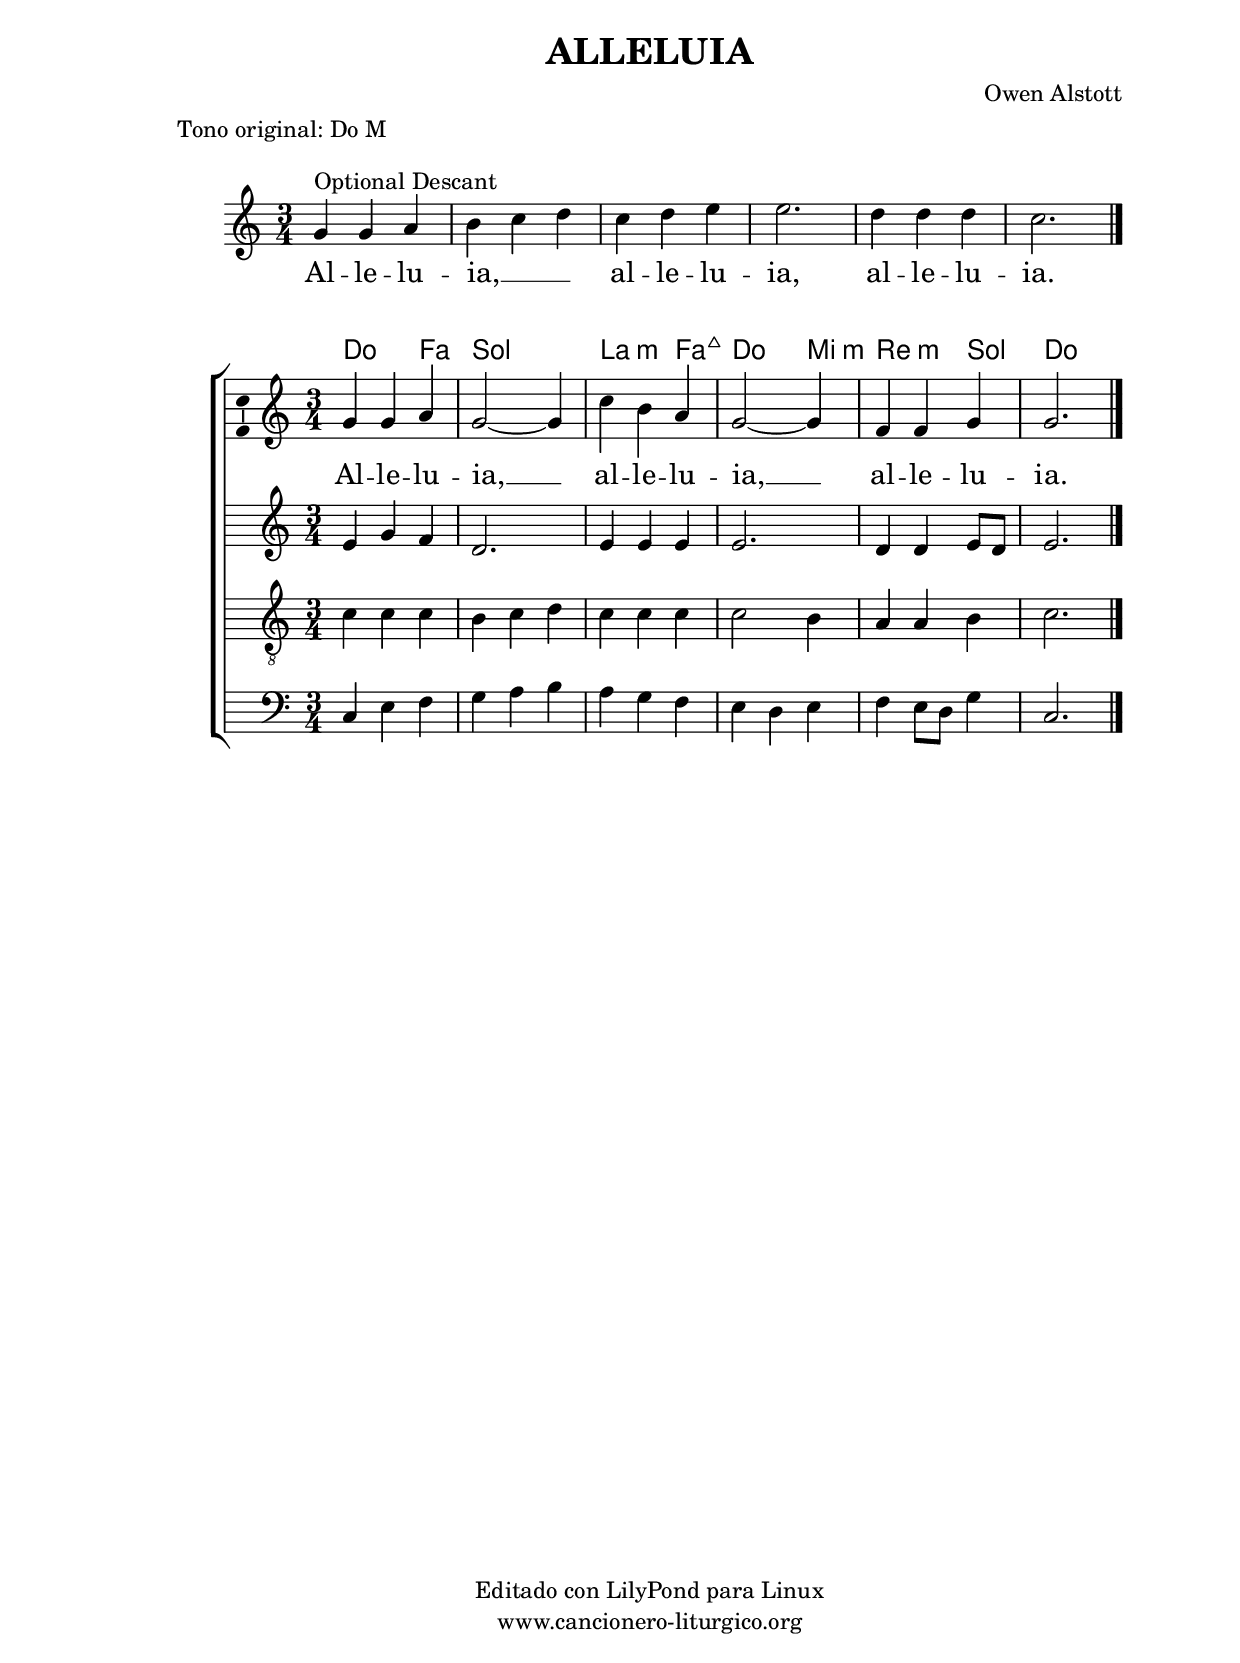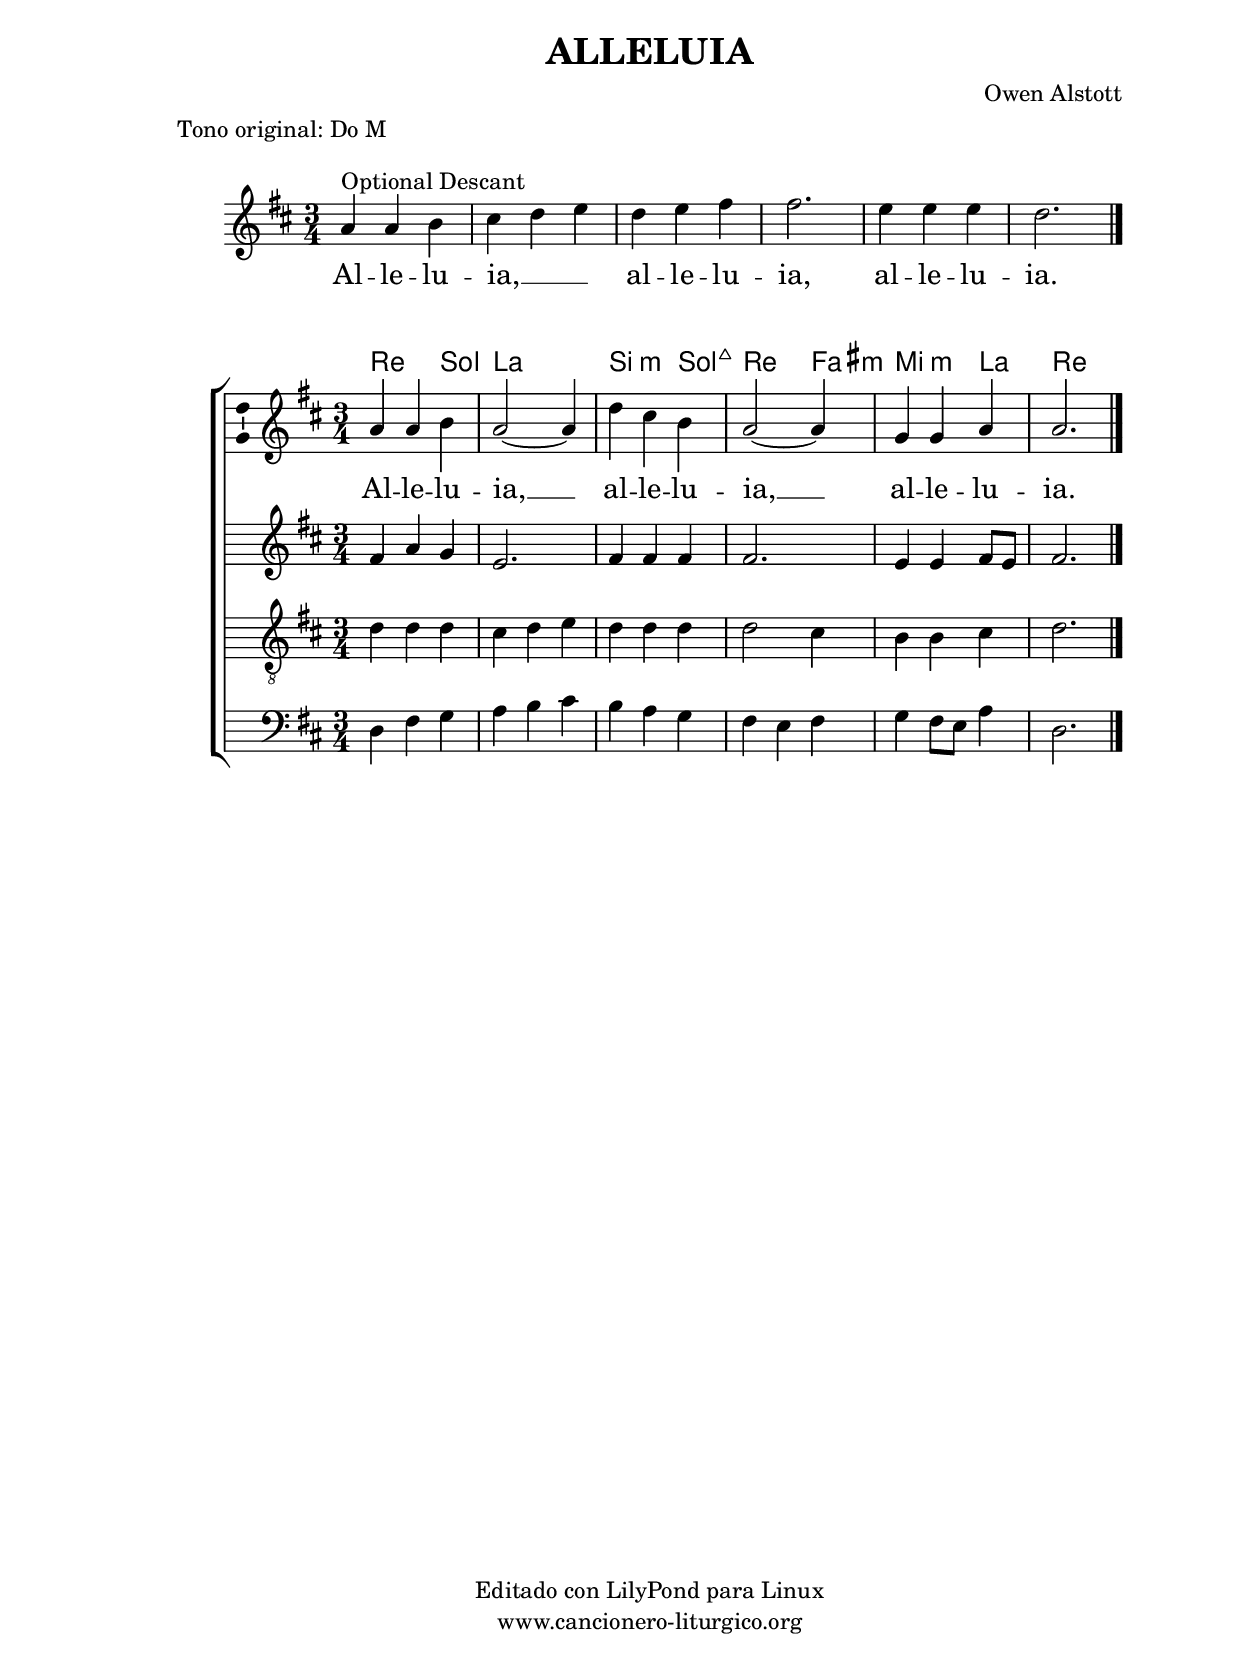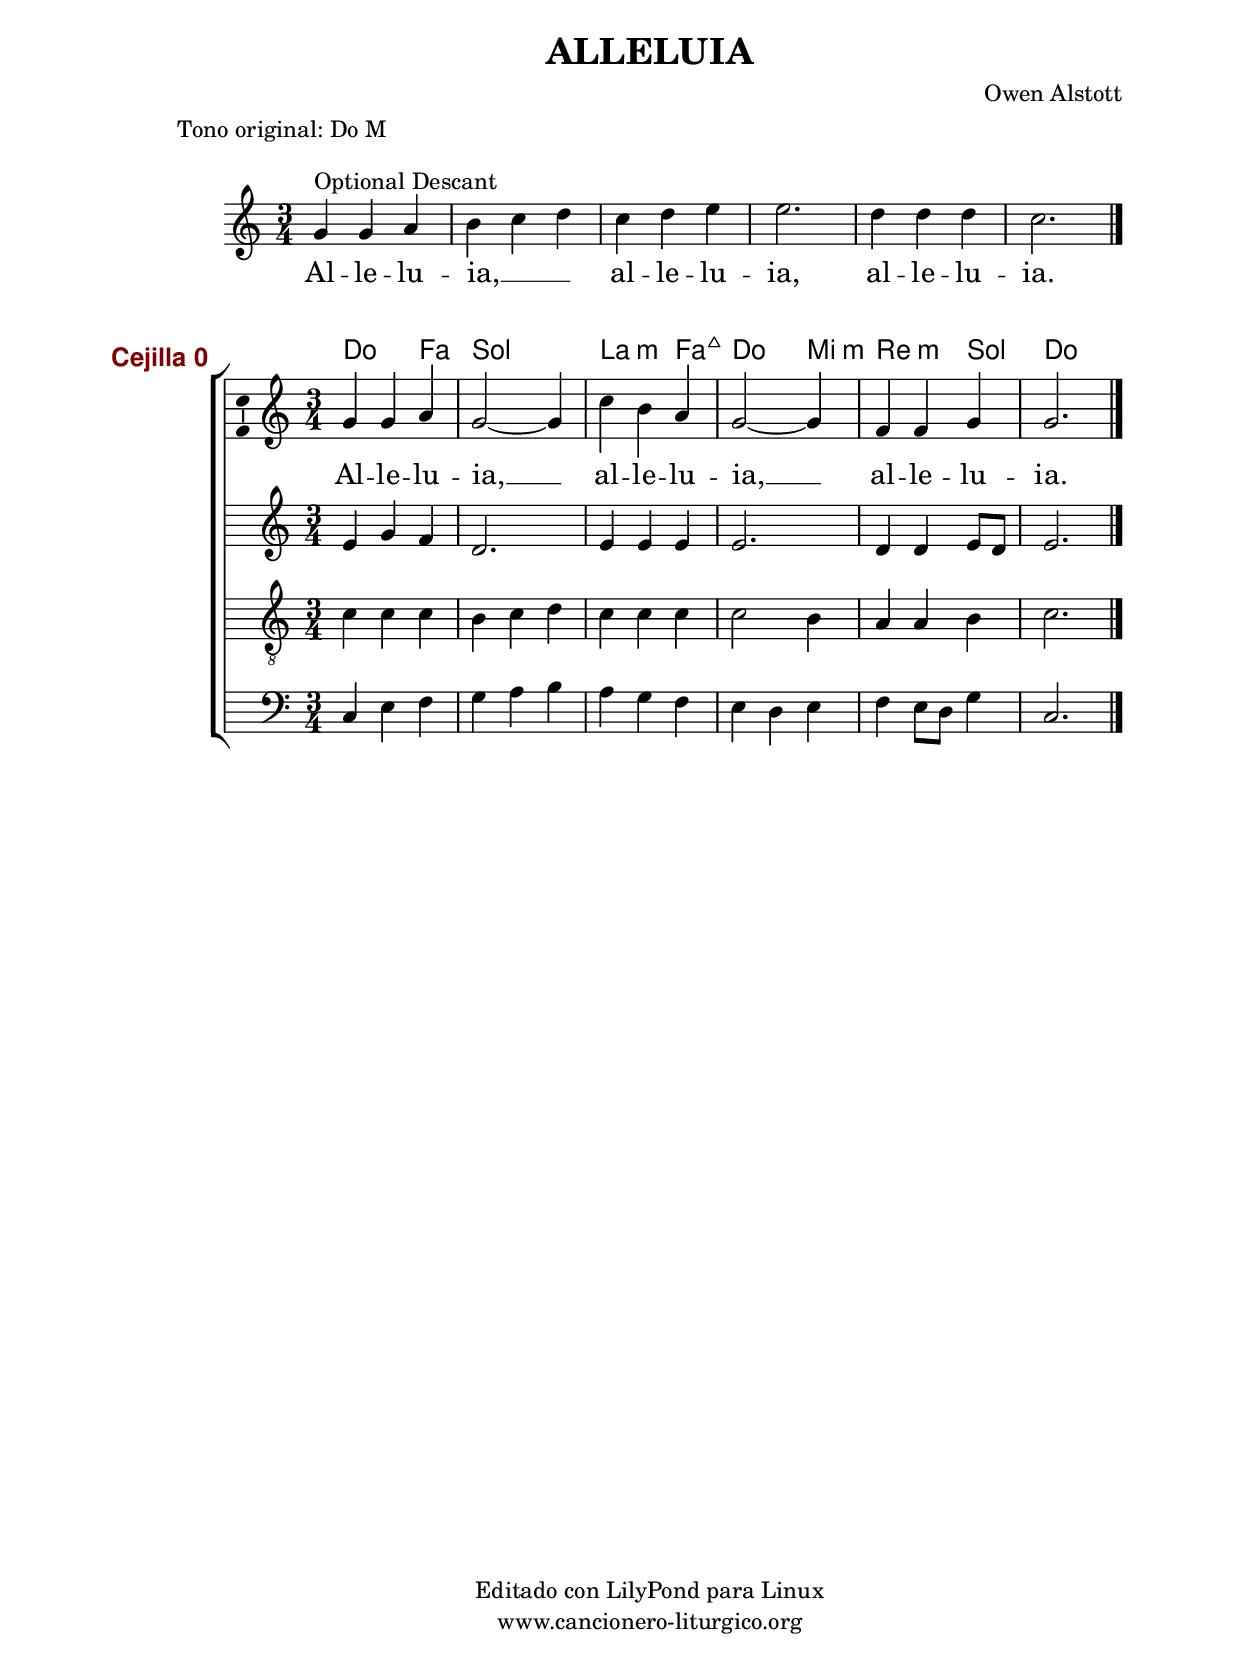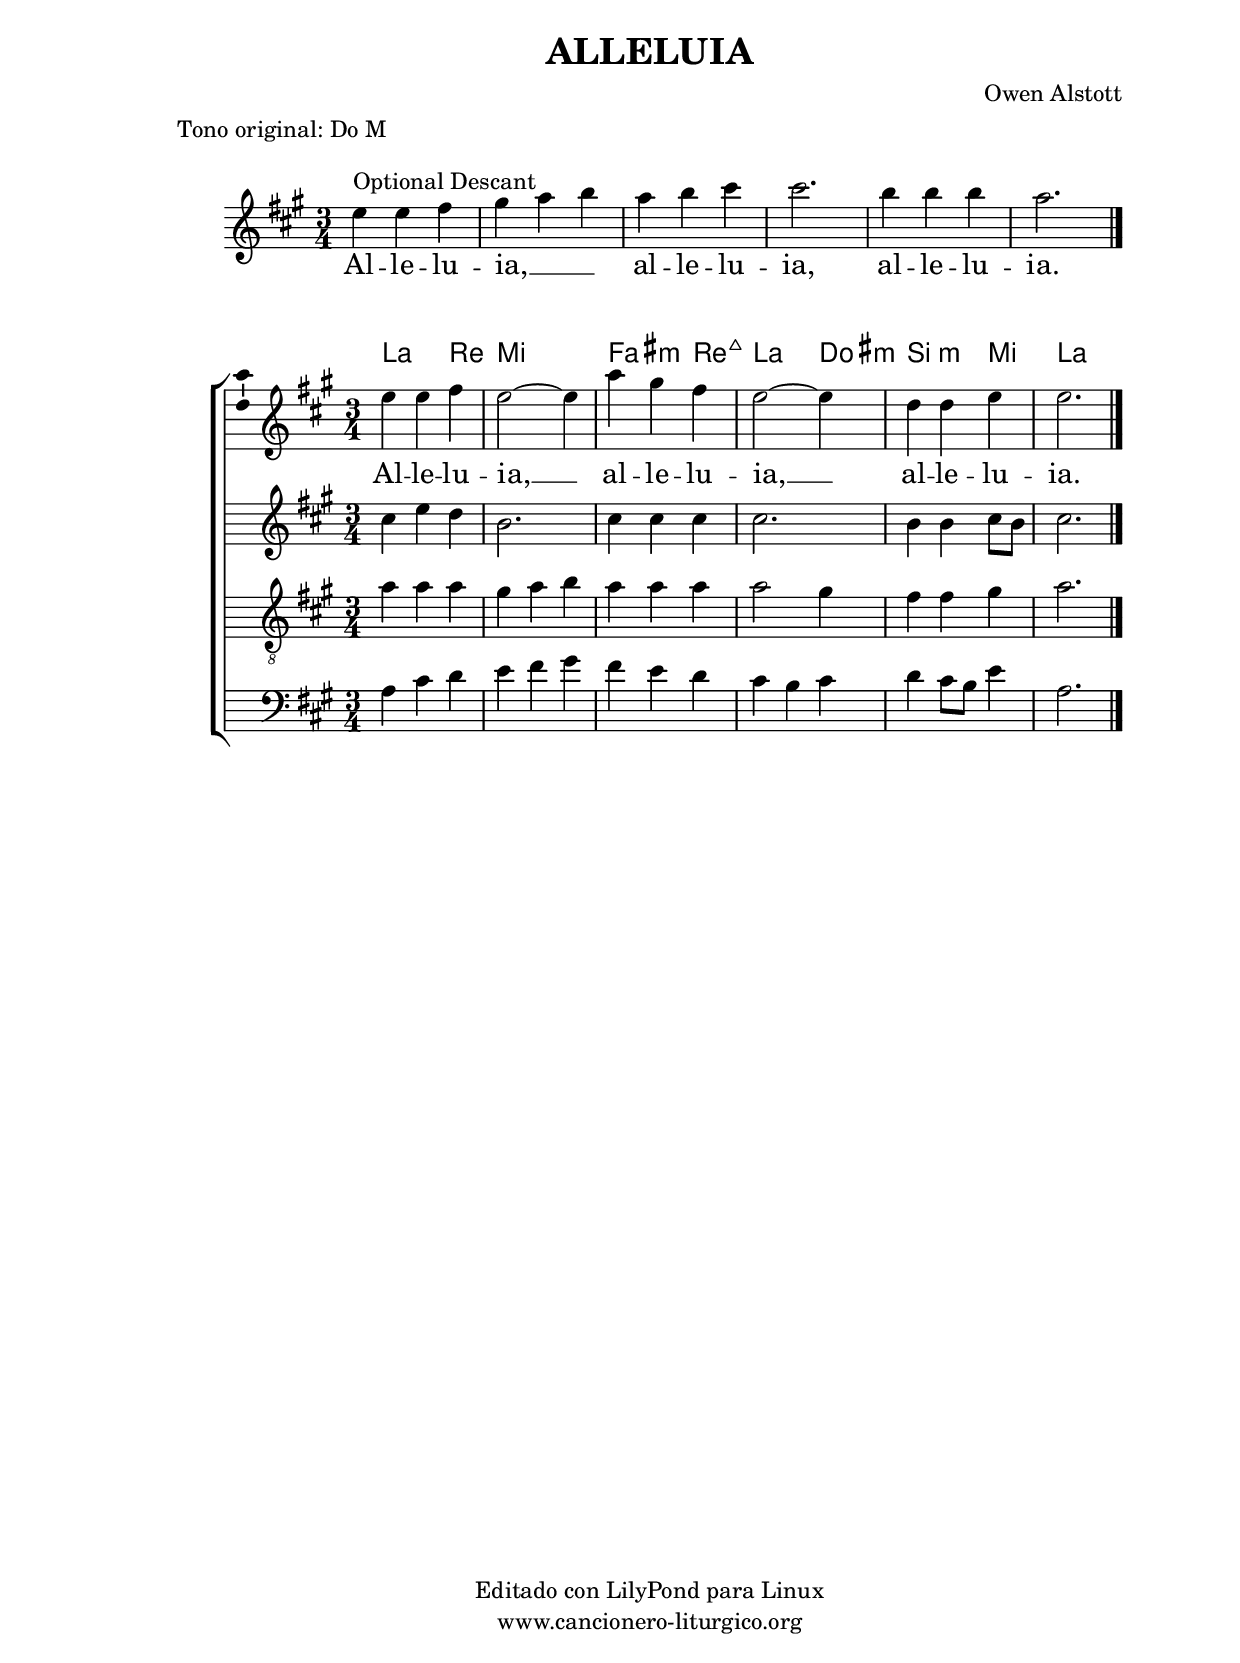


%versión de lilypond para la que se ha escrito esta partitura:
\version "2.16.0"

	%Tamaño papel
	#(set-default-paper-size "a4")
	%Tamaño partitura
	#(set-global-staff-size 20)
	%No responde al pulsar sobre una nota
	#(ly:set-option 'point-and-click #f)

%parámetros del encabezamiento:
\header {
	title = "ALLELUIA"
	subtitle = ""
	composer = "Owen Alstott"
	poet = ""
	meter = "Tono original: Do M"
	arranger = ""
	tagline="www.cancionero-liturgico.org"
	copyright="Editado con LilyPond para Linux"
	tiempo = ""
	usos = "Aleluya"
	letra = ""
	}

%parámetros asociados al papel:
\paper  {
	oddHeaderMarkup = \markup {\fill-line { \on-the-fly #not-first-page \fromproperty #'header:title \on-the-fly #not-first-page \fromproperty #'header:composer }}
	evenHeaderMarkup = \markup {\fill-line { \fromproperty #'header:composer \fromproperty #'header:title }}
	#(set-paper-size "a4")
	print-page-number = ##f
	first-page-number = 1
	print-first-page-number = ##f
%	head-separation = 3.0 \cm
	top-margin = 2.0 \cm
	bottom-margin = 0.5\cm
%%%	bottom-margin = -3.5\cm
	left-margin = 3.0 \cm
	line-width = 16.0 \cm 
	indent = 8\mm
	interscoreline = 2.\mm
	between-system-space = 15\mm
%	para que las partituras no llenen la hoja:
	ragged-bottom = ##t
%	idem para la última hoja:
	ragged-last-bottom = ##f
%	para que las partituras llenen el ancho del papel:
	ragged-last = ##f
	after-title-space = 2.5 \cm
%page-count=1
%system-count=8

	%Flexible Vertical Spacing
%	markup-markup-spacing =
%	#'((basic-distance . 15) (minimum-distance . 15) (padding . 3))
	markup-system-spacing =
	#'((basic-distance . 15) (minimum-distance . 15) (padding . 3))
	system-system-spacing =
	#'((basic-distance . 15) (minimum-distance . 15) (padding . 3))
	score-system-spacing =
	#'((basic-distance . 15) (minimum-distance . 15) (padding . 5))
%	top-system-spacing = % header
%	#'((basic-distance . 8) (minimum-distance . 0) (padding . 0))
%	top-markup-spacing =
%	#'((basic-distance . 20) (minimum-distance . 20) (padding . 0))
	last-bottom-spacing = % footer
	#'((basic-distance . 5) (minimum-distance . 5) (padding . 0))
%	score-markup-spacing =
%	#'((basic-distance . 16) (minimum-distance . 13) (padding . 0))

	}


%parámetros que afectan a toda la partitura:
global =  {
	%clave de sol (G):
	\clef G
	%armadura:
%	\transpose c d
	\key c \major
	\tempo 4=100
	\set Score.tempoHideNote = ##t
	}


melodiaintro = 

%	\transpose c d
{
	\relative c''{
	\time 3/4

g4^"Optional Descant" g a
b4 c d
c4 d e
e2.
d4 d d
c2.

\bar "|."
}
}

acordes = {
	\italianChords
	\chordmode {
%	\transpose c d
{

c2 f4
g2.
a2:m f4:7maj
c2 e4:m
d2:m g4
c2.

	}
	}
}

melodia = 

%	\transpose c d
{
	\relative c''{
	\time 3/4

g4 g a
g2~g4
c4 b a
g2~g4
f4 f g
g2.

\bar "|."
	}
	}

melodiab = 

%	\transpose c d
{
	\relative c'{
	\time 3/4

e4 g f
d2.
e4 e e
e2.
d4 d e8 d
e2.

\bar "|."
	}
	}

melodiados =

%	\transpose c d
{
	\relative c'{
	\time 3/4

c4 c c
b4 c d
c4 c c
c2 b4
a4 a b
c2.

\bar "|."
	}
	}

melodiatres =

%	\transpose c d
{
	\relative c{
	\time 3/4

c4 e f
g4 a b
a4 g f
e4 d e
f4 e8 d g4
c,2.

\bar "|."
	}
	}


texto = \lyricmode {
Al -- le -- lu -- ia, __
al -- le -- lu -- ia, __
al -- le -- lu -- ia.
	}

textointro = \lyricmode {
Al -- le -- lu -- ia, __ _ _
al -- le -- lu -- ia,
al -- le -- lu -- ia.
	}


acordesStaff = \context ChordNames = acordesStaff <<
	\set chordChanges = ##t
	\acordes
	>>


%%%%%%%%%%%%%%%%%%%%%%%%%%%%%%%%%%% CEJILLA %%%%%%%%%%%%%%%%%%%%%%%%%%%%%%%%%%%
acordescejilla = {
%%%	\override ChordNames.ChordName #'font-size = #-1
%%%	\override ChordNames.ChordName #'font-series = #'bold
	\transpose c c {
		\acordes
		}
	}

acordescejillaStaff = \context ChordNames = acordescejillaStaff <<
	\set Staff.instrumentName = \markup \with-color #darkred \larger \bold \sans "Cejilla 0"
	\set chordChanges = ##t
	\acordescejilla
	>>
%%%%%%%%%%%%%%%%%%%%%%%%%%%%%%%%%%% CEJILLA %%%%%%%%%%%%%%%%%%%%%%%%%%%%%%%%%%%


vozintroStaff = \context Voice = vozintroStaff
<<
	\override Staff.StaffSymbol #'staff-space = #(magstep -0.35)
	\set Staff.midiInstrument = #"english horn"
	\set Staff.midiMinimumVolume = #0.7
	\set Staff.midiMaximumVolume = #0.9
	\global
	\melodiaintro
	>>

vozStaff = \context Voice = vozStaff
\with {\consists "Ambitus_engraver"}
<<
%	\set Staff.instrumentName = ""
%	\set Staff.shortInstrumentName = ""
%	\set Staff.midiInstrument = #"clarinet"
%	\set Staff.midiInstrument = #"cello"
%	\set Staff.midiInstrument = #"flute"
	\set Staff.midiInstrument = #"electric guitar (jazz)"
%	\set Staff.midiInstrument = #"english horn"
%	\set Staff.midiInstrument = #"violin"
%	\set Staff.midiInstrument = #"glockenspiel"
	\set Staff.midiMinimumVolume = #0.7
	\set Staff.midiMaximumVolume = #0.9
	\global
	\melodia
	>>

vozbStaff = \context Voice = vozbStaff
<<
%	\set Staff.instrumentName = ""
%	\set Staff.shortInstrumentName = ""
	\override Staff.StaffSymbol #'staff-space = #(magstep -0.35)
%	\set Staff.midiInstrument = #"clarinet"
%	\set Staff.midiInstrument = #"cello"
%	\set Staff.midiInstrument = #"flute"
	\set Staff.midiInstrument = #"electric guitar (jazz)"
%	\set Staff.midiInstrument = #"english horn"
%	\set Staff.midiInstrument = #"violin"
%	\set Staff.midiInstrument = #"glockenspiel"
	\set Staff.midiMinimumVolume = #0.7
	\set Staff.midiMaximumVolume = #0.9
	\global
%%%	%clave de fa (F):
%%%	\clef F 
%%%	\clef "G_8"
	\melodiab
	>>

vozdosStaff = \context Voice = vozdosStaff
<<
	\set Staff.instrumentName = ""
	\set Staff.shortInstrumentName = ""
	\override Staff.StaffSymbol #'staff-space = #(magstep -0.35)
	\set Staff.midiInstrument = #"flute"
	\set Staff.midiMinimumVolume = #0.7
	\set Staff.midiMaximumVolume = #0.9
	\global
	\clef "G_8"
	\melodiados
	>>

voztresStaff = \context Voice = voztresStaff
<<
	\set Staff.instrumentName = ""
	\set Staff.shortInstrumentName = ""
	\override Staff.StaffSymbol #'staff-space = #(magstep -0.35)
	\set Staff.midiInstrument = #"flute"
	\set Staff.midiMinimumVolume = #0.7
	\set Staff.midiMaximumVolume = #0.9
	\global
	%clave de fa (F):
	\clef F 
	\melodiatres
	>>


textoStaff = \context Lyrics = textoStaff <<
	\lyricsto vozStaff \texto
	>>

textointroStaff = \context Lyrics = textointroStaff <<
	\lyricsto vozintroStaff \textointro
	>>


\book {
	\score {
		\context ChoirStaff {
%			\override StaffGroup.SystemStartBracket #'collapse-height = #1
%			\override Score.SystemStartBar #'collapse-height = #1
			<<
			\vozintroStaff
			\textointroStaff
			>>
			}
		\layout {
	    		\context {
				\Lyrics
				\override LyricText #'font-size = #2
				}
	   		 \context {
				\Score
				\override StaffSymbol #'staff-space = #(magstep +3)
				}
			}
		}
	\score {
		\context ChoirStaff {
%			\override StaffGroup.SystemStartBracket #'collapse-height = #1
%			\override Score.SystemStartBar #'collapse-height = #1
			<<
			\acordesStaff
			\vozStaff
			\textoStaff
			\vozbStaff
			\vozdosStaff
			\voztresStaff
			>>
			}
		\layout {
	    		\context {
				\Lyrics
				\override LyricText #'font-size = #2
				}
	   		 \context {
				\Score
				\override StaffSymbol #'staff-space = #(magstep +3)
				}
			}
		}
	\score {
		\unfoldRepeats
		\context ChoirStaff {
			<<
			\vozintroStaff
			>>
			<<
			\acordesStaff
			\vozStaff
			\vozbStaff
			\vozdosStaff
			\voztresStaff
			>>
			}
		\midi {
	  		\context {
	  			\Score
				tempoWholesPerMinute = #(ly:make-moment 70 4)
				}
			}
		}
	}


%Partitura para guitarra
#(define output-suffix "G")
\book {
	\score {
		\context ChoirStaff {
%			\override StaffGroup.SystemStartBracket #'collapse-height = #1
%			\override Score.SystemStartBar #'collapse-height = #1
			<<
			\vozintroStaff
			\textointroStaff
			>>
			}
		\layout {
	    		\context {
				\Lyrics
				\override LyricText #'font-size = #2
				}
	   		 \context {
				\Score
				\override StaffSymbol #'staff-space = #(magstep +3)
				}
			}
		}
	\score {
		\context ChoirStaff {
%			\override StaffGroup.SystemStartBracket #'collapse-height = #1
%			\override Score.SystemStartBar #'collapse-height = #1
			<<
			\acordescejillaStaff
			\vozStaff
			\textoStaff
			\vozbStaff
			\vozdosStaff
			\voztresStaff
			>>
			}
		\layout {
%%%%%%%%%%%%%%%%%%%%%%%%%%%%%%%%%%% CEJILLA %%%%%%%%%%%%%%%%%%%%%%%%%%%%%%%%%%%
			\context {
				\ChordNames \consists Instrument_name_engraver
				}
%%%%%%%%%%%%%%%%%%%%%%%%%%%%%%%%%%% CEJILLA %%%%%%%%%%%%%%%%%%%%%%%%%%%%%%%%%%%
	    		\context {
				\Lyrics
				\override LyricText #'font-size = #2
				}
	   		 \context {
				\Score
				\override StaffSymbol #'staff-space = #(magstep +3)
				}
			}
		}
	}


#(define output-suffix "C")
\book {
	\score {
		\context ChoirStaff {
%			\override StaffGroup.SystemStartBracket #'collapse-height = #1
%			\override Score.SystemStartBar #'collapse-height = #1
\transpose c d
			<<
			\vozintroStaff
			\textointroStaff
			>>
			}
		\layout {
	    		\context {
				\Lyrics
				\override LyricText #'font-size = #2
				}
	   		 \context {
				\Score
				\override StaffSymbol #'staff-space = #(magstep +3)
				}
			}
		}
	\score {
		\context ChoirStaff {
%			\override StaffGroup.SystemStartBracket #'collapse-height = #1
%			\override Score.SystemStartBar #'collapse-height = #1
\transpose c d
			<<
			\acordesStaff
			\vozStaff
			\textoStaff
			\vozbStaff
			\vozdosStaff
			\voztresStaff
			>>
			}
		\layout {
	    		\context {
				\Lyrics
				\override LyricText #'font-size = #2
				}
	   		 \context {
				\Score
				\override StaffSymbol #'staff-space = #(magstep +3)
				}
			}
		}
	}


#(define output-suffix "S")
\book {
	\score {
		\context ChoirStaff {
%			\override StaffGroup.SystemStartBracket #'collapse-height = #1
%			\override Score.SystemStartBar #'collapse-height = #1
\transpose c a
			<<
			\vozintroStaff
			\textointroStaff
			>>
			}
		\layout {
	    		\context {
				\Lyrics
				\override LyricText #'font-size = #2
				}
	   		 \context {
				\Score
				\override StaffSymbol #'staff-space = #(magstep +3)
				}
			}
		}
	\score {
		\context ChoirStaff {
%			\override StaffGroup.SystemStartBracket #'collapse-height = #1
%			\override Score.SystemStartBar #'collapse-height = #1
\transpose c a
			<<
			\acordesStaff
			\vozStaff
			\textoStaff
			\vozbStaff
			\vozdosStaff
			\voztresStaff
			>>
			}
		\layout {
	    		\context {
				\Lyrics
				\override LyricText #'font-size = #2
				}
	   		 \context {
				\Score
				\override StaffSymbol #'staff-space = #(magstep +3)
				}
			}
		}
	}


